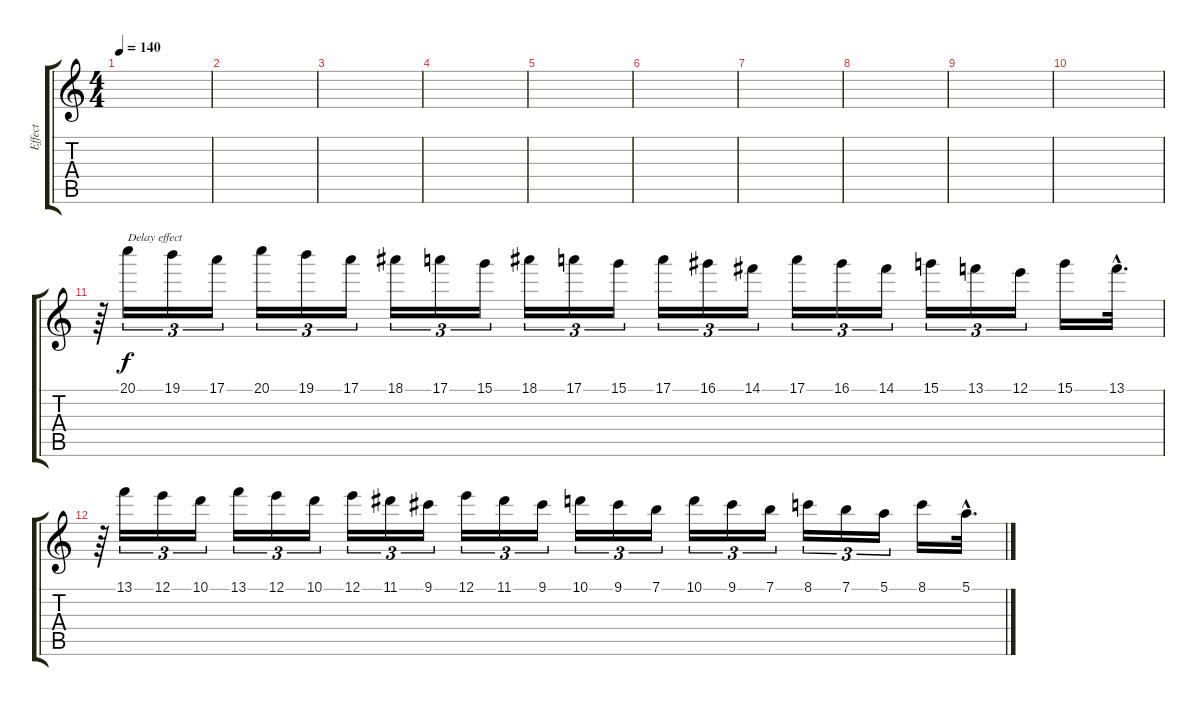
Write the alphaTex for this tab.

\track ("Effect" "Effect") {instrument guitarharmonics}
\staff {score tabs}
\tuning (E4 B3 G3 D3 A2 E2) {hide}
\ts (4 4)
\tempo 140
\clef g2
\ks c
|
|
|
|
|
|
|
|
|
|
r.64{volume 8} 20.1.16{tu (3 2) txt "Delay effect"} 19.1.16{tu (3 2)} 17.1.16{tu (3 2)} 20.1.16{tu (3 2)} 19.1.16{tu (3 2)} 17.1.16{tu (3 2)} 18.1.16{tu (3 2)} 17.1.16{tu (3 2)} 15.1.16{tu (3 2)} 18.1.16{tu (3 2)} 17.1.16{tu (3 2)} 15.1.16{tu (3 2)} 17.1.16{tu (3 2)} 16.1.16{tu (3 2)} 14.1.16{tu (3 2)} 17.1.16{tu (3 2)} 16.1.16{tu (3 2)} 14.1.16{tu (3 2)} 15.1.16{tu (3 2)} 13.1.16{tu (3 2)} 12.1.16{tu (3 2)} 15.1.16 13.1{hac}.32{d} |
r.64 13.1.16{tu (3 2)} 12.1.16{tu (3 2)} 10.1.16{tu (3 2)} 13.1.16{tu (3 2)} 12.1.16{tu (3 2)} 10.1.16{tu (3 2)} 12.1.16{tu (3 2)} 11.1.16{tu (3 2)} 9.1.16{tu (3 2)} 12.1.16{tu (3 2)} 11.1.16{tu (3 2)} 9.1.16{tu (3 2)} 10.1.16{tu (3 2)} 9.1.16{tu (3 2)} 7.1.16{tu (3 2)} 10.1.16{tu (3 2)} 9.1.16{tu (3 2)} 7.1.16{tu (3 2)} 8.1.16{tu (3 2)} 7.1.16{tu (3 2)} 5.1.16{tu (3 2)} 8.1.16 5.1{hac}.32{d}
